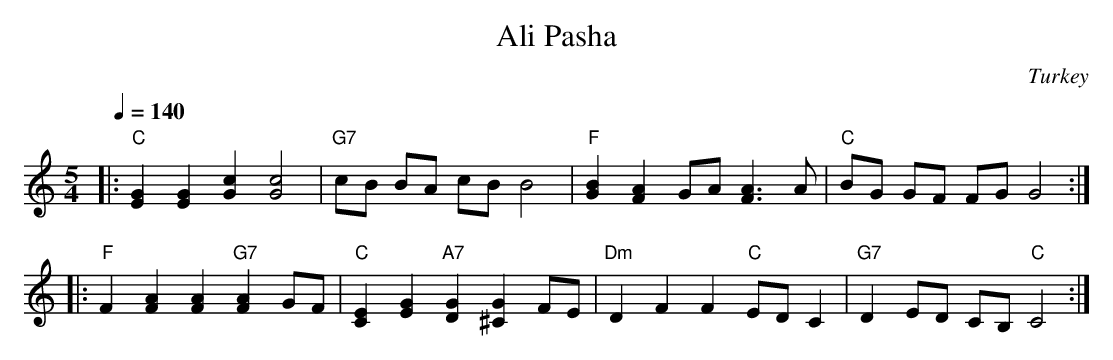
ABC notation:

X:1
T:Ali Pasha
L:1/8
O:Turkey
M:5/4
Q:1/4=140
K:Am
|: "C" [G2E2] [G2E2] [c2G2] [G4c4]|"G7"  cB BA cB B4|\
"F"  [B2G2]  [A2F2] GA [A3F3] A|"C" BG GF FG G4 :|
|:"F"  F2 [A2F2] [A2F2] "G7" [A2F2] GF |\
 "C" [E2C2] [G2E2] "A7" [G2D2] [G2^C2] FE|\
"Dm" D2 F2 F2 "C" ED C2| "G7" D2 ED CB, "C" C4 :|
